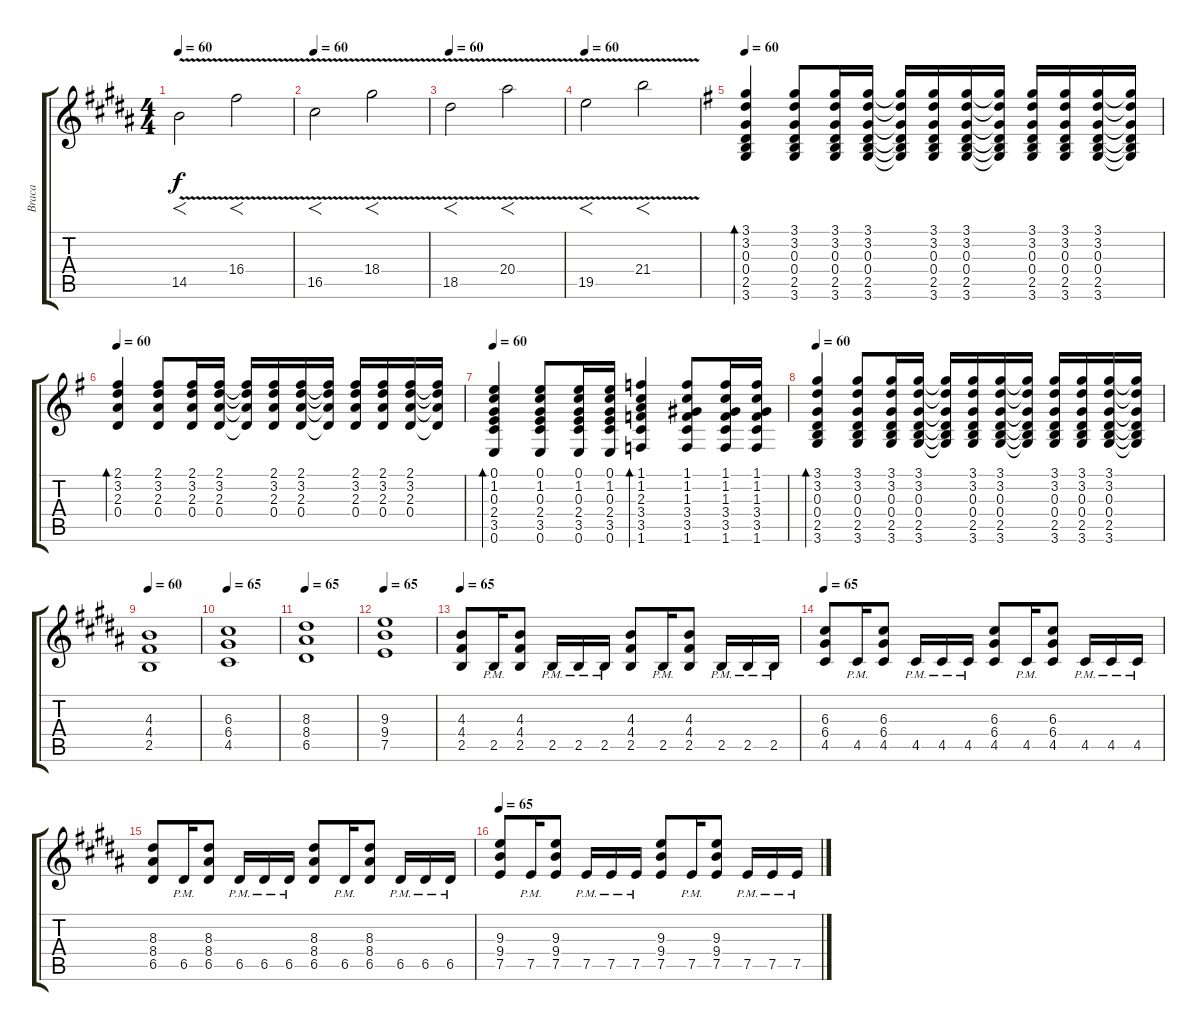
\track ("Braca" "Braca") {instrument electricguitarjazz}
\staff {score tabs}
\tuning (E4 B3 G3 D3 A2 E2) {hide}
\ts (4 4)
\tempo 60
\clef g2
\ks b
14.5{v}.2{f dy f instrument distortionguitar} 16.4{v}.2{f} |
\tempo 60
16.5{v}.2{f instrument distortionguitar} 18.4{v}.2{f} |
\tempo 60
18.5{v}.2{f instrument distortionguitar} 20.4{v}.2{f} |
\tempo 60
19.5{v}.2{f instrument distortionguitar} 21.4{v}.2{f} |
\tempo 60
\ks g
(3.1 3.2 0.3 0.4 2.5 3.6).4{bd 60 volume 10 instrument electricguitarjazz} (3.1 3.2 0.3 0.4 2.5 3.6).8 (3.1 3.2 0.3 0.4 2.5 3.6).16 (3.1 3.2 0.3 0.4 2.5 3.6).16 (3.1{t} 3.2{t} 0.3{t} 0.4{t} 2.5{t} 3.6{t}).16 (3.1 3.2 0.3 0.4 2.5 3.6).16 (3.1 3.2 0.3 0.4 2.5 3.6).16 (3.1{t} 3.2{t} 0.3{t} 0.4{t} 2.5{t} 3.6{t}).16 (3.1 3.2 0.3 0.4 2.5 3.6).16 (3.1 3.2 0.3 0.4 2.5 3.6).16 (3.1 3.2 0.3 0.4 2.5 3.6).16 (3.1{t} 3.2{t} 0.3{t} 0.4{t} 2.5{t} 3.6{t}).16 |
\tempo 60
(2.1 3.2 2.3 0.4).4{bd 60} (2.1 3.2 2.3 0.4).8 (2.1 3.2 2.3 0.4).16 (2.1 3.2 2.3 0.4).16 (2.1{t} 3.2{t} 2.3{t} 0.4{t}).16 (2.1 3.2 2.3 0.4).16 (2.1 3.2 2.3 0.4).16 (2.1{t} 3.2{t} 2.3{t} 0.4{t}).16 (2.1 3.2 2.3 0.4).16 (2.1 3.2 2.3 0.4).16 (2.1 3.2 2.3 0.4).16 (2.1{t} 3.2{t} 2.3{t} 0.4{t}).16 |
\tempo 60
(0.1 1.2 0.3 2.4 3.5 0.6).4{bd 60} (0.1 1.2 0.3 2.4 3.5 0.6).8 (0.1 1.2 0.3 2.4 3.5 0.6).16 (0.1 1.2 0.3 2.4 3.5 0.6).16 (1.1 1.2 2.3 3.4 3.5 1.6).4{bd 60} (1.1 1.2 1.3 3.4 3.5 1.6).8 (1.1 1.2 1.3 3.4 3.5 1.6).16 (1.1 1.2 1.3 3.4 3.5 1.6).16 |
\tempo 60
(3.1 3.2 0.3 0.4 2.5 3.6).4{bd 60} (3.1 3.2 0.3 0.4 2.5 3.6).8 (3.1 3.2 0.3 0.4 2.5 3.6).16 (3.1 3.2 0.3 0.4 2.5 3.6).16 (3.1{t} 3.2{t} 0.3{t} 0.4{t} 2.5{t} 3.6{t}).16 (3.1 3.2 0.3 0.4 2.5 3.6).16 (3.1 3.2 0.3 0.4 2.5 3.6).16 (3.1{t} 3.2{t} 0.3{t} 0.4{t} 2.5{t} 3.6{t}).16 (3.1 3.2 0.3 0.4 2.5 3.6).16 (3.1 3.2 0.3 0.4 2.5 3.6).16 (3.1 3.2 0.3 0.4 2.5 3.6).16 (3.1{t} 3.2{t} 0.3{t} 0.4{t} 2.5{t} 3.6{t}).16 |
\tempo 65
\tempo 60
\ks b
(4.3 4.4 2.5).1{volume 12 instrument distortionguitar} |
\tempo 65
(6.3 6.4 4.5).1{instrument distortionguitar} |
\tempo 65
(8.3 8.4 6.5).1{instrument distortionguitar} |
\tempo 65
(9.3 9.4 7.5).1{instrument distortionguitar} |
\tempo 65
(4.3 4.4 2.5).8{instrument distortionguitar} 2.5{pm}.16 (4.3 4.4 2.5).8 2.5{pm}.16 2.5{pm}.16 2.5{pm}.16 (4.3 4.4 2.5).8 2.5{pm}.16 (4.3 4.4 2.5).8 2.5{pm}.16 2.5{pm}.16 2.5{pm}.16 |
\tempo 65
(6.3 6.4 4.5).8{instrument distortionguitar} 4.5{pm}.16 (6.3 6.4 4.5).8 4.5{pm}.16 4.5{pm}.16 4.5{pm}.16 (6.3 6.4 4.5).8 4.5{pm}.16 (6.3 6.4 4.5).8 4.5{pm}.16 4.5{pm}.16 4.5{pm}.16 |
(8.3 8.4 6.5).8 6.5{pm}.16 (8.3 8.4 6.5).8 6.5{pm}.16 6.5{pm}.16 6.5{pm}.16 (8.3 8.4 6.5).8 6.5{pm}.16 (8.3 8.4 6.5).8 6.5{pm}.16 6.5{pm}.16 6.5{pm}.16 |
\tempo 65
(9.3 9.4 7.5).8{instrument distortionguitar} 7.5{pm}.16 (9.3 9.4 7.5).8 7.5{pm}.16 7.5{pm}.16 7.5{pm}.16 (9.3 9.4 7.5).8 7.5{pm}.16 (9.3 9.4 7.5).8 7.5{pm}.16 7.5{pm}.16 7.5{pm}.16
